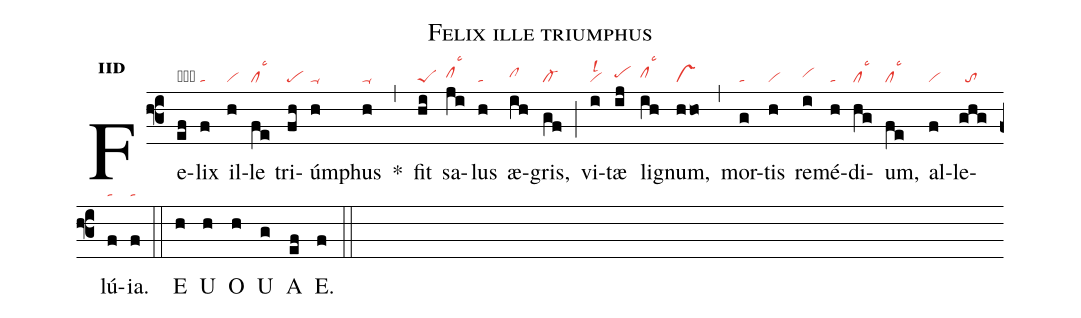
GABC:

name:Felix ille triumphus;
office-part:an;
mode:2d;
nabc-lines:1;
%%
initial-style: 1;
name: Felix ille triumphus;
mode: 2;
office-part: Antiphona;
annotation: Ant.;
annotation: ii d;
nabc-lines: 1;
%%
(f3) Fe(ef|obpe)lix(f|ta) il(h|vi)le(fe|cllsc3) tri(fh|pe)úm(h|ta-)phus(h|ta-) <sp>*</sp>(,) fit(hi|peS) sa(ji|clhhlsc3)lus(h|ta) æ(ih|clhh)gris,(gf|cl-) (;) vi(i|vilsl2)tæ(ij|pehh) li(ih|clhhlsc3)gnum,(hho|vs) (,) mor(g|ta)tis(h|vi) re(i|vihh)mé(h|ta)di(hg|cllsc3)um,(fe|cllsc3) al(f|vi)le(ghg|//to)lú(f|ta){ia}.(f|ta) (::)
<eu>E(h) U(h) O(h) U(g) A(ef) E.(f) </eu>(::)
